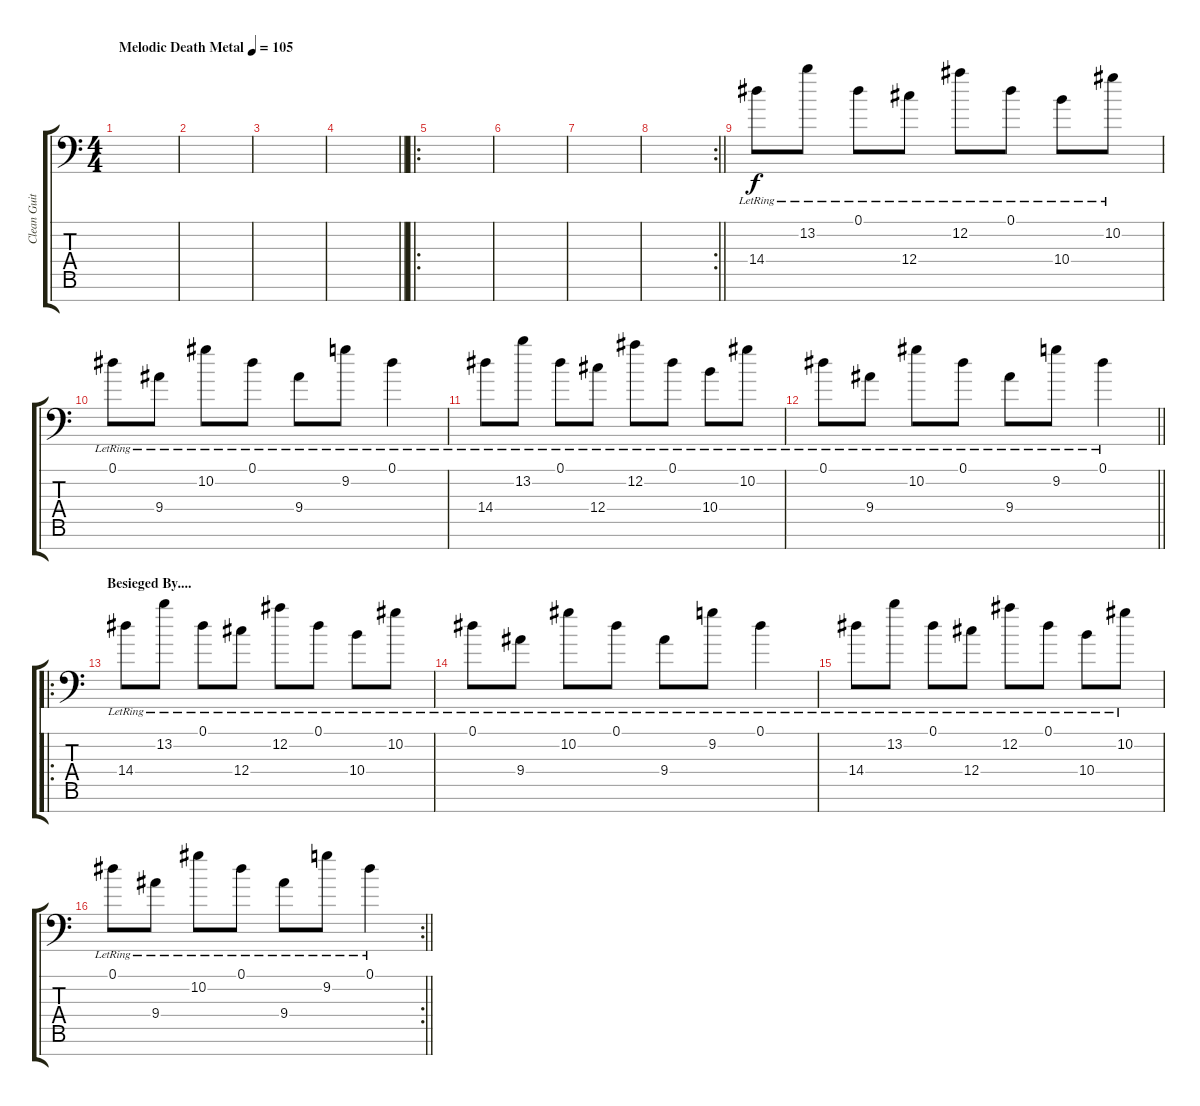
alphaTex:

\track ("Clean Guitar 2" "Clean Guit") {instrument electricguitarjazz}
\staff {score tabs}
\tuning (Eb4 Bb3 Gb3 Db3 Ab2 Eb2 Ab1) {hide}
\ts (4 4)
\tempo (105 "Melodic Death Metal")
\clef f4
\ks c
|
|
|
\barLineRight lightlight
|
\ro
\section ("" "")
|
|
|
\rc 2
\barLineRight lightlight
|
\section ("" "")
14.4{lr}.8 13.2{lr}.8 0.1{lr}.8 12.4{lr}.8 12.2{lr}.8 0.1{lr}.8 10.4{lr}.8 10.2{lr}.8 |
0.1{lr}.8 9.4{lr}.8 10.2{lr}.8 0.1{lr}.8 9.4{lr}.8 9.2{lr}.8 0.1{lr}.4 |
14.4{lr}.8 13.2{lr}.8 0.1{lr}.8 12.4{lr}.8 12.2{lr}.8 0.1{lr}.8 10.4{lr}.8 10.2{lr}.8 |
\barLineRight lightlight
0.1{lr}.8 9.4{lr}.8 10.2{lr}.8 0.1{lr}.8 9.4{lr}.8 9.2{lr}.8 0.1{lr}.4 |
\ro
\section ("" "Besieged By....")
14.4{lr}.8 13.2{lr}.8 0.1{lr}.8 12.4{lr}.8 12.2{lr}.8 0.1{lr}.8 10.4{lr}.8 10.2{lr}.8 |
0.1{lr}.8 9.4{lr}.8 10.2{lr}.8 0.1{lr}.8 9.4{lr}.8 9.2{lr}.8 0.1{lr}.4 |
14.4{lr}.8 13.2{lr}.8 0.1{lr}.8 12.4{lr}.8 12.2{lr}.8 0.1{lr}.8 10.4{lr}.8 10.2{lr}.8 |
\rc 2
\barLineRight lightlight
0.1{lr}.8 9.4{lr}.8 10.2{lr}.8 0.1{lr}.8 9.4{lr}.8 9.2{lr}.8 0.1{lr}.4
